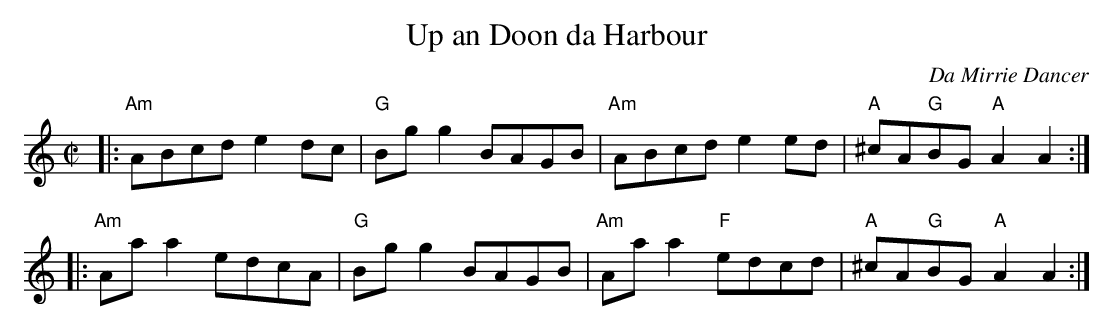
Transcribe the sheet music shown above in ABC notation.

X:1
T: Up an Doon da Harbour
O: Da Mirrie Dancer
M: C|
L: 1/8
K: Am
|: "Am"ABcd e2dc | "G"Bgg2 BAGB | "Am"ABcd e2ed | "A"^cA"G"BG "A"A2A2 :|
|: "Am"Aaa2 edcA | "G"Bgg2 BAGB | "Am"Aaa2 "F"edcd |"A"^cA"G"BG "A"A2A2 :|
